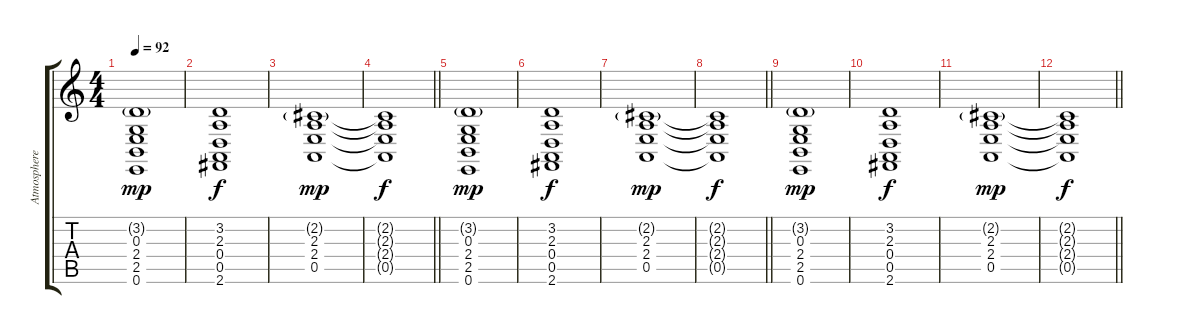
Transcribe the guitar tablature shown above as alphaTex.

\track ("Atmosphere" "Atmosphere") {instrument recorder}
\staff {score tabs}
\tuning (E4 B3 G3 D3 A2 E2) {hide}
\ts (4 4)
\tempo 92
\clef g2
\ks c
(3.2{g} 0.3 2.4 2.5 0.6).1{dy mp} |
(3.2 2.3 0.4 0.5 2.6).1{dy f} |
(2.2{g} 2.3 2.4 0.5).1{dy mp} |
\barLineRight lightlight
(2.2{t} 2.3{t} 2.4{t} 0.5{t}).1{dy f} |
(3.2{g} 0.3 2.4 2.5 0.6).1{dy mp} |
(3.2 2.3 0.4 0.5 2.6).1{dy f} |
(2.2{g} 2.3 2.4 0.5).1{dy mp} |
\barLineRight lightlight
(2.2{t} 2.3{t} 2.4{t} 0.5{t}).1{dy f} |
(3.2{g} 0.3 2.4 2.5 0.6).1{dy mp} |
(3.2 2.3 0.4 0.5 2.6).1{dy f} |
(2.2{g} 2.3 2.4 0.5).1{dy mp} |
\barLineRight lightlight
(2.2{t} 2.3{t} 2.4{t} 0.5{t}).1{dy f}
